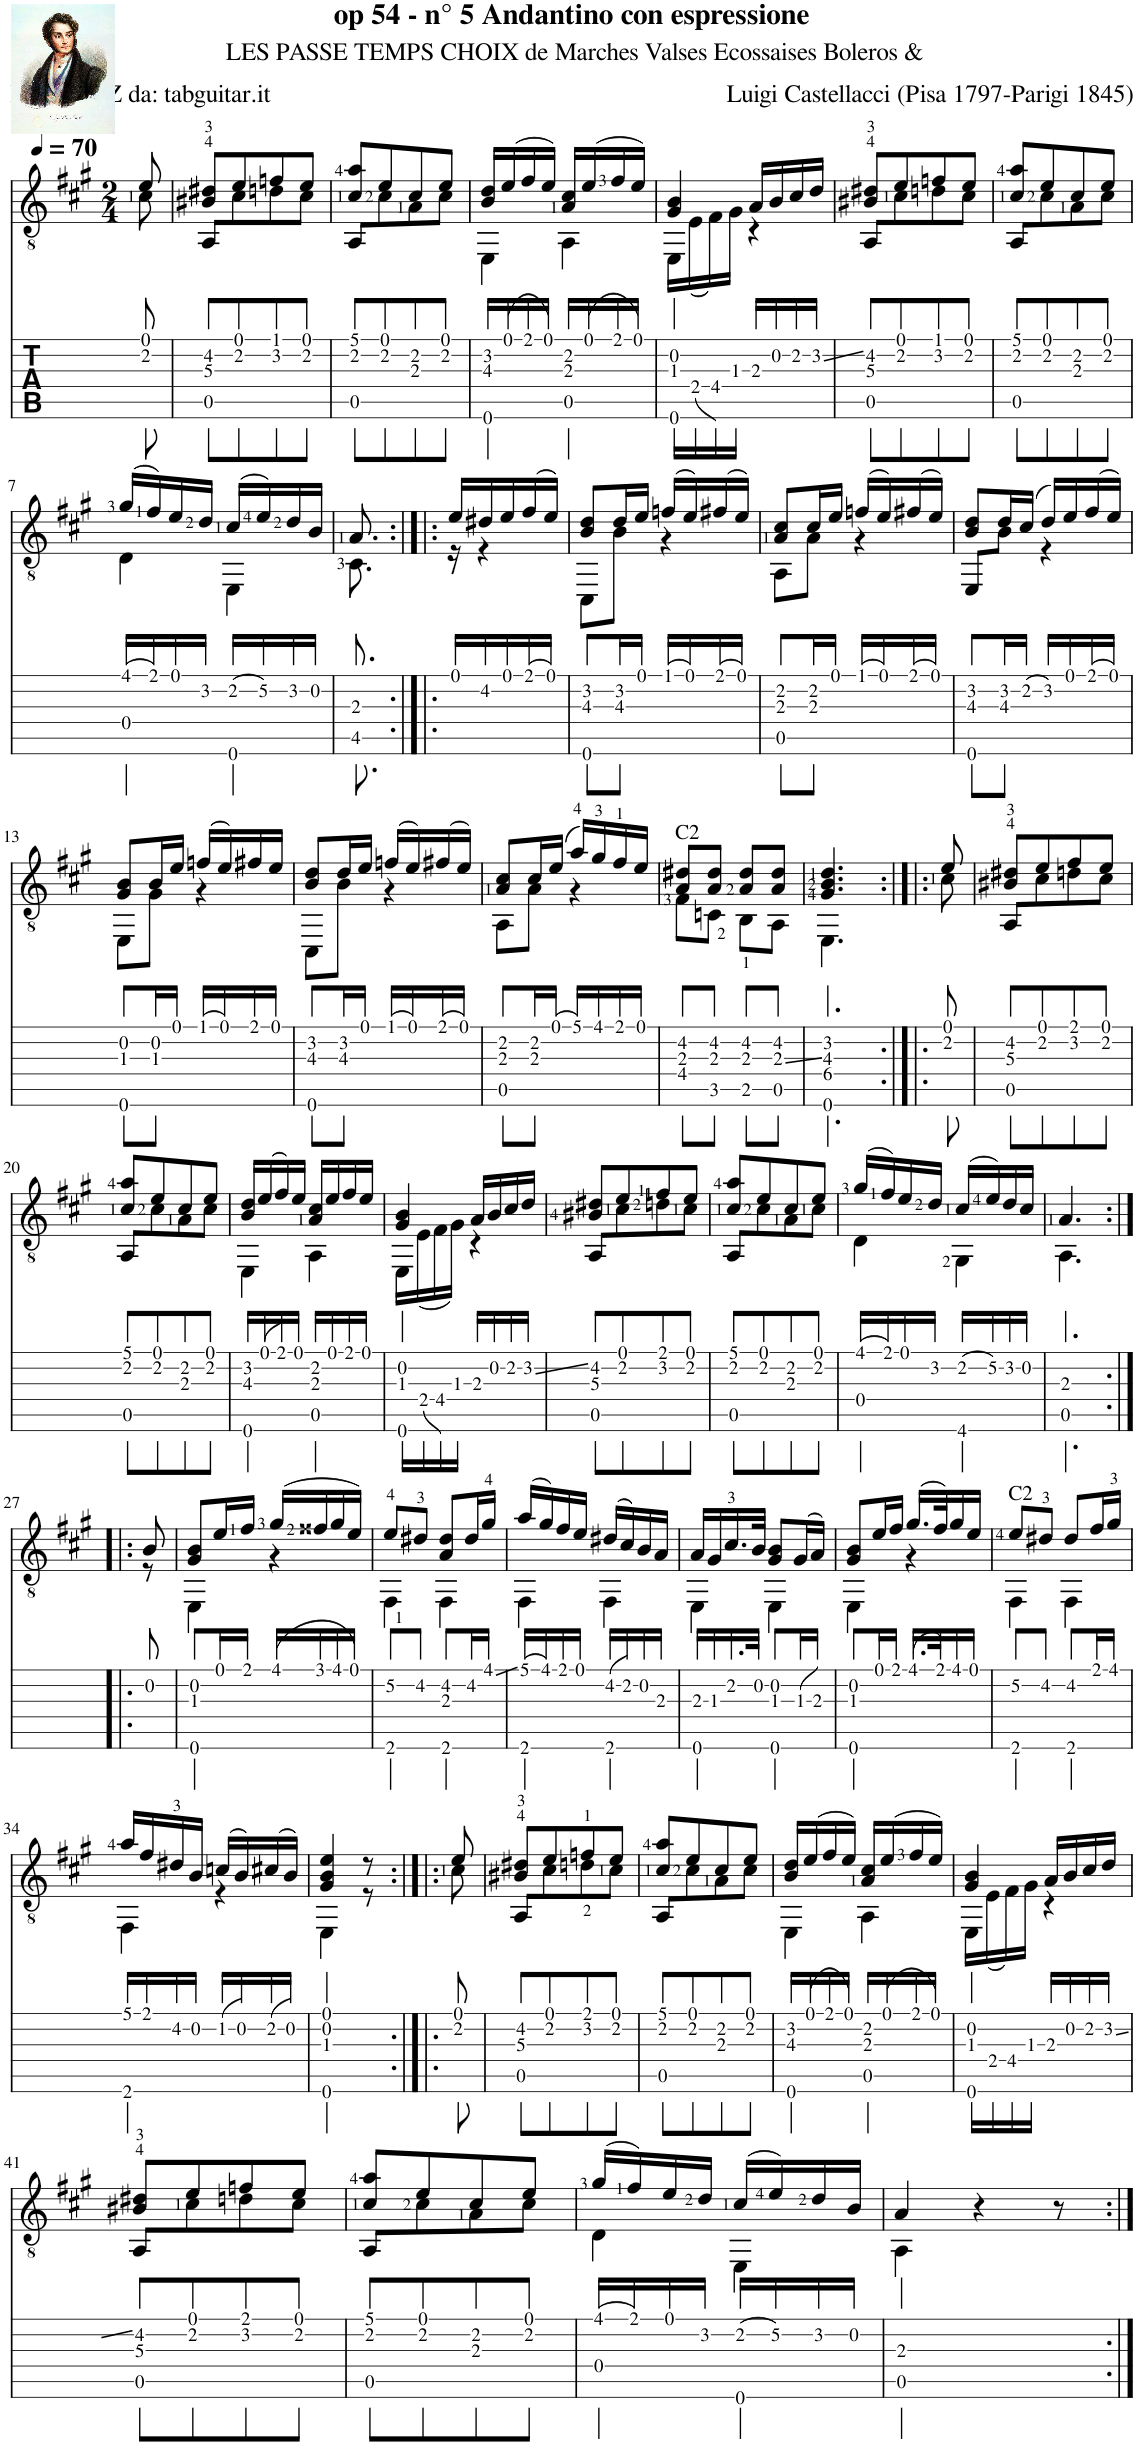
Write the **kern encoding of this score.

**kern	**kern
*part2	*part1
*staff2	*staff1
*I"Chitarra classica (Intavolatura)	*I"Classical Guitar
*stria6	*
*	*clefGv2
*k[f#c#g#]	*k[f#c#g#]
*M2/4	*M2/4
*MM70	*MM70
=	=
*^	*^
8e/	8c#\	8e/	8c#\
=1	=1	=1	=1
8B#X/ 8d#X/L	8AA\L	8B#X/ 8d#X/L	8AA/L
8e/	8c#\	8e/	8c#\
8fn/	8dn\	8fn/	8dn\
8e/J	8c#\J	8e/J	8c#\J
=2	=2	=2	=2
8c#/ 8a/L	8AA\L	8c#/ 8a/L	8AA/L
8e/	8c#\	8e/	8c#\
8c#/	8A\	8c#/	8A\
8e/J	8c#\J	8e/J	8c#\J
=3	=3	=3	=3
16B/ 16d/LL	4EE\	16B/ 16d/LL	4EE\
(16e/	.	(16e/	.
16f#/	.	16f#/	.
16e/JJ)	.	16e/JJ)	.
16A/ 16c#/LL	4AA\	16A/ 16c#/LL	4AA\
(16e/	.	(16e/	.
16f#/	.	16f#/	.
16e/JJ)	.	16e/JJ)	.
=4	=4	=4	=4
4G#/ 4B/	16EE\LL	4G#/ 4B/	16EE\LL
.	(16E\	.	(16E\
.	16F#\)	.	16F#\)
.	16G#\JJ	.	16G#\JJ
16A/LL	4r	16A/LL	4r
16B/	.	16B/	.
16c#/	.	16c#/	.
16d/JJ	.	16d/JJ	.
=5	=5	=5	=5
8B#X/ 8d#X/L	8AA\L	8B#X/ 8d#X/L	8AA/L
8e/	8c#\	8e/	8c#\
8fn/	8dn\	8fn/	8dn\
8e/J	8c#\J	8e/J	8c#\J
=6	=6	=6	=6
8c#/ 8a/L	8AA\L	8c#/ 8a/L	8AA/L
8e/	8c#\	8e/	8c#\
8c#/	8A\	8c#/	8A\
8e/J	8c#\J	8e/J	8c#\J
!!LO:LB:g=z	!!
=7	=7	=7	=7
(16g#/LL	4D\	(16g#/LL	4D\
16f#/)	.	16f#/)	.
16e/	.	16e/	.
16d/JJ	.	16d/JJ	.
(16c#/LL	4EE\	(16c#/LL	4EE\
16e/)	.	16e/)	.
16d/	.	16d/	.
16B/JJ	.	16B/JJ	.
=8	=8	=8	=8
8.A/	8.C#\	8.A/	8.C#\
=9:|!|:	=9:|!|:	=9:|!|:	=9:|!|:
16e/LL	16r	16e/LL	16r
16d#X/	4r	16d#X/	4r
16e/	.	16e/	.
(16f#/	.	(16f#/	.
16e/JJ)	.	16e/JJ)	.
=10	=10	=10	=10
8B/ 8d/L	8CC#\L	8B/ 8d/L	8CC#\L
16d/L	8B\J	16d/L	8B\J
16e/JJ	.	16e/JJ	.
(16fn/LL	4r	(16fn/LL	4r
16e/)	.	16e/)	.
(16f#X/	.	(16f#X/	.
16e/JJ)	.	16e/JJ)	.
=11	=11	=11	=11
8A/ 8c#/L	8AA\L	8A/ 8c#/L	8AA\L
16c#/L	8A\J	16c#/L	8A\J
16e/JJ	.	16e/JJ	.
(16fn/LL	4r	(16fn/LL	4r
16e/)	.	16e/)	.
(16f#X/	.	(16f#X/	.
16e/JJ)	.	16e/JJ)	.
=12	=12	=12	=12
8B/ 8d/L	8EE\L	8B/ 8d/L	8EE/L
16d/L	8B\J	16d/L	8B\J
(16c#/JJ	.	(16c#/JJ	.
16d/LL)	4r	16d/LL)	4r
16e/	.	16e/	.
(16f#/	.	(16f#/	.
16e/JJ)	.	16e/JJ)	.
!!LO:LB:g=z	!!
=13	=13	=13	=13
8G#/ 8B/L	8EE\L	8G#/ 8B/L	8EE\L
16B/L	8G#\J	16B/L	8G#\J
16e/JJ	.	16e/JJ	.
(16fn/LL	4r	(16fn/LL	4r
16e/)	.	16e/)	.
16f#X/	.	16f#X/	.
16e/JJ	.	16e/JJ	.
=14	=14	=14	=14
8B/ 8d/L	8CC#\L	8B/ 8d/L	8CC#\L
16d/L	8B\J	16d/L	8B\J
16e/JJ	.	16e/JJ	.
(16fn/LL	4r	(16fn/LL	4r
16e/)	.	16e/)	.
(16f#X/	.	(16f#X/	.
16e/JJ)	.	16e/JJ)	.
=15	=15	=15	=15
8A/ 8c#/L	8AA\L	8A/ 8c#/L	8AA\L
16c#/L	8A\J	16c#/L	8A\J
(16e/JJ	.	(16e/JJ	.
16a/LL)	4r	16a/LL)	4r
16g#/	.	16g#/	.
16f#/	.	16f#/	.
16e/JJ	.	16e/JJ	.
=16	=16	=16	=16
!	!	!LO:TX:a:t=C2	!
8A/ 8d#X/L	8F#\L	8A/ 8d#X/L	8F#\L
8A/ 8d#/J	8Cn\J	8A/ 8d#/J	8Cn\J
8A/ 8d#/L	8BB\L	8A/ 8d#/L	8BB\L
8A/ 8d#/J	8AA\J	8A/ 8d#/J	8AA\J
=17	=17	=17	=17
4.G#/ 4.B/ 4.d/	4.EE\	4.G#/ 4.B/ 4.d/	4.EE\
=18:|!|:	=18:|!|:	=18:|!|:	=18:|!|:
8e/	8c#\	8e/	8c#\
=19	=19	=19	=19
8B#X/ 8d#X/L	8AA\L	8B#X/ 8d#X/L	8AA/L
8e/	8c#\	8e/	8c#\
8f#/	8dn\	8f#/	8dn\
8e/J	8c#\J	8e/J	8c#\J
!!LO:LB:g=z	!!
=20	=20	=20	=20
8c#/ 8a/L	8AA\L	8c#/ 8a/L	8AA/L
8e/	8c#\	8e/	8c#\
8c#/	8A\	8c#/	8A\
8e/J	8c#\J	8e/J	8c#\J
=21	=21	=21	=21
16B/ 16d/LL	4EE\	16B/ 16d/LL	4EE\
(16e/	.	(16e/	.
16f#/)	.	16f#/)	.
16e/JJ	.	16e/JJ	.
16A/ 16c#/LL	4AA\	16A/ 16c#/LL	4AA\
16e/	.	16e/	.
16f#/	.	16f#/	.
16e/JJ	.	16e/JJ	.
=22	=22	=22	=22
4G#/ 4B/	16EE\LL	4G#/ 4B/	16EE\LL
.	(16E\	.	(16E\
.	16F#\)	.	16F#\
.	16G#\JJ	.	16G#\JJ)
16A/LL	4r	16A/LL	4r
16B/	.	16B/	.
16c#/	.	16c#/	.
16d/JJ	.	16d/JJ	.
=23	=23	=23	=23
8B#X/ 8d#X/L	8AA\L	8B#X/ 8d#X/L	8AA/L
8e/	8c#\	8e/	8c#\
8f#/	8dn\	8f#/	8dn\
8e/J	8c#\J	8e/J	8c#\J
=24	=24	=24	=24
8c#/ 8a/L	8AA\L	8c#/ 8a/L	8AA/L
8e/	8c#\	8e/	8c#\
8c#/	8A\	8c#/	8A\
8e/J	8c#\J	8e/J	8c#\J
=25	=25	=25	=25
(16g#/LL	4D\	(16g#/LL	4D\
16f#/)	.	16f#/)	.
16e/	.	16e/	.
16d/JJ	.	16d/JJ	.
(16c#/LL	4GG#\	(16c#/LL	4GG#\
16e/)	.	16e/)	.
16d/	.	16d/	.
16B/JJ	.	16c#/JJ	.
=26	=26	=26	=26
4.A/	4.AA\	4.A/	4.AA\
!!LO:LB:g=z	!!
=27:|!|:	=27:|!|:	=27:|!|:	=27:|!|:
8B/	8r	8B/	8r
=28	=28	=28	=28
8G#/ 8B/L	4EE\	8G#/ 8B/L	4EE\
16e/L	.	16e/L	.
16f#/JJ	.	16f#/JJ	.
(16g#/LL	4r	(16g#/LL	4r
16f##X/	.	16f##X/	.
16g#/	.	16g#/	.
16e/JJ)	.	16e/JJ)	.
=29	=29	=29	=29
8e/L	4FF#\	8e/L	4FF#\
8d#X/J	.	8d#X/J	.
8A/ 8d#/L	4FF#\	8A/ 8d#/L	4FF#\
16d#/L	.	16d#/L	.
16g#/JJ	.	16g#/JJ	.
=30	=30	=30	=30
(16a/LL	4FF#\	(16a/LL	4FF#\
16g#/)	.	16g#/)	.
16f#/	.	16f#/	.
16e/JJ	.	16e/JJ	.
(16d#X/LL	4FF#\	(16d#X/LL	4FF#\
16c#/)	.	16c#/)	.
16B/	.	16B/	.
16A/JJ	.	16A/JJ	.
=31	=31	=31	=31
16A/LL	4EE\	16A/LL	4EE\
16G#/	.	16G#/	.
16.c#/	.	16.c#/	.
32B/JJk	.	32B/JJk	.
8G#/ 8B/L	4EE\	8G#/ 8B/L	4EE\
(16G#/L	.	(16G#/L	.
16A/JJ)	.	16A/JJ)	.
=32	=32	=32	=32
8G#/ 8B/L	4EE\	8G#/ 8B/L	4EE\
16e/L	.	16e/L	.
16f#/JJ	.	16f#/JJ	.
(16.g#/LL	4r	(16.g#/LL	4r
32f#/K)	.	32f#/K)	.
16g#/	.	16g#/	.
16e/JJ	.	16e/JJ	.
=33	=33	=33	=33
!	!	!LO:TX:a:t=C2	!
8e/L	4FF#\	8e/L	4FF#\
8d#X/J	.	8d#X/J	.
8d#/L	4FF#\	8d#/L	4FF#\
16f#/L	.	16f#/L	.
16g#/JJ	.	16g#/JJ	.
!!LO:LB:g=z	!!
=34	=34	=34	=34
16a/LL	4FF#\	16a/LL	4FF#\
16f#/	.	16f#/	.
16d#X/	.	16d#X/	.
16B/JJ	.	16B/JJ	.
(16cn/LL	4r	(16cn/LL	4r
16B/)	.	16B/)	.
(16c#X/	.	(16c#X/	.
16B/JJ)	.	16B/JJ)	.
=35	=35	=35	=35
4G#/ 4B/ 4e/	4EE\	4G#/ 4B/ 4e/	4EE\
8r	8r	8r	8r
=36:|!|:	=36:|!|:	=36:|!|:	=36:|!|:
8e/	8c#\	8e/	8c#\
=37	=37	=37	=37
8B#X/ 8d#X/L	8AA\L	8B#X/ 8d#X/L	8AA/L
8e/	8c#\	8e/	8c#\
8f#/	8dn\	8fn/	8dn\
8e/J	8c#\J	8e/J	8c#\J
=38	=38	=38	=38
8c#/ 8a/L	8AA\L	8c#/ 8a/L	8AA/L
8e/	8c#\	8e/	8c#\
8c#/	8A\	8c#/	8A\
8e/J	8c#\J	8e/J	8c#\J
=39	=39	=39	=39
16B/ 16d/LL	4EE\	16B/ 16d/LL	4EE\
(16e/	.	(16e/	.
16f#/	.	16f#/	.
16e/JJ)	.	16e/JJ)	.
16A/ 16c#/LL	4AA\	16A/ 16c#/LL	4AA\
(16e/	.	(16e/	.
16f#/	.	16f#/	.
16e/JJ)	.	16e/JJ)	.
=40	=40	=40	=40
4G#/ 4B/	16EE\LL	4G#/ 4B/	16EE\LL
.	16E\	.	(16E\
.	16F#\	.	16F#\)
.	16G#\JJ	.	16G#\JJ
16A/LL	4r	16A/LL	4r
16B/	.	16B/	.
16c#/	.	16c#/	.
16d/JJ	.	16d/JJ	.
!!LO:LB:g=z	!!
=41	=41	=41	=41
8B#X/ 8d#X/L	8AA\L	8B#X/ 8d#X/L	8AA/L
8e/	8c#\	8e/	8c#\
8f#/	8dn\	8fn/	8dn\
8e/J	8c#\J	8e/J	8c#\J
=42	=42	=42	=42
8c#/ 8a/L	8AA\L	8c#/ 8a/L	8AA/L
8e/	8c#\	8e/	8c#\
8c#/	8A\	8c#/	8A\
8e/J	8c#\J	8e/J	8c#\J
=43	=43	=43	=43
(16g#/LL	4D\	(16g#/LL	4D\
16f#/)	.	16f#/)	.
16e/	.	16e/	.
16d/JJ	.	16d/JJ	.
(16c#/LL	4EE\	(16c#/LL	4EE\
16e/)	.	16e/)	.
16d/	.	16d/	.
16B/JJ	.	16B/JJ	.
=44	=44	=44	=44
4A/	4AA\	4A/	4AA\
4r	4.ryy	4r	4.ryy
8r	.	8r	.
*v	*v	*	*
*	*v	*v
=:|!	=:|!
*-	*-
